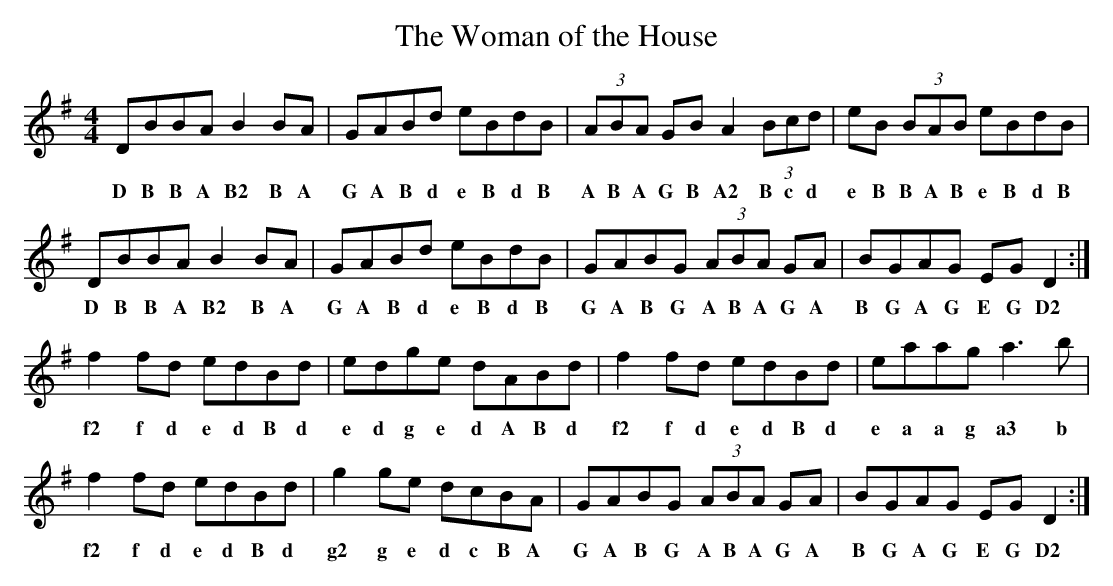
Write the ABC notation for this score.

X:1
T:The Woman of the House
M:4/4
L:1/8
K:G
DBBA B2BA|GABd eBdB|(3ABA GB A2 (3Bcd|eB (3BAB eBdB|
w: D B B A B2 B A G A B d e B d B A B A G B A2 B c d e B B A B e B d B
DBBA B2BA|GABd eBdB|GABG (3ABA GA|BGAG EG D2:|
w: D B B A B2 B A G A B d e B d B G A B G A B A G A B G A G E G D2
f2fd edBd |edge dABd|f2fd edBd|eaag a3b|
w: f2 f d e d B d e d g e d A B d f2 f d e d B d e a a g a3 b
f2fd edBd|g2ge dcBA|GABG (3ABA GA|BGAG EG D2:|
w: f2 f d e d B d g2 g e d c B A G A B G A B A G A B G A G E G D2
